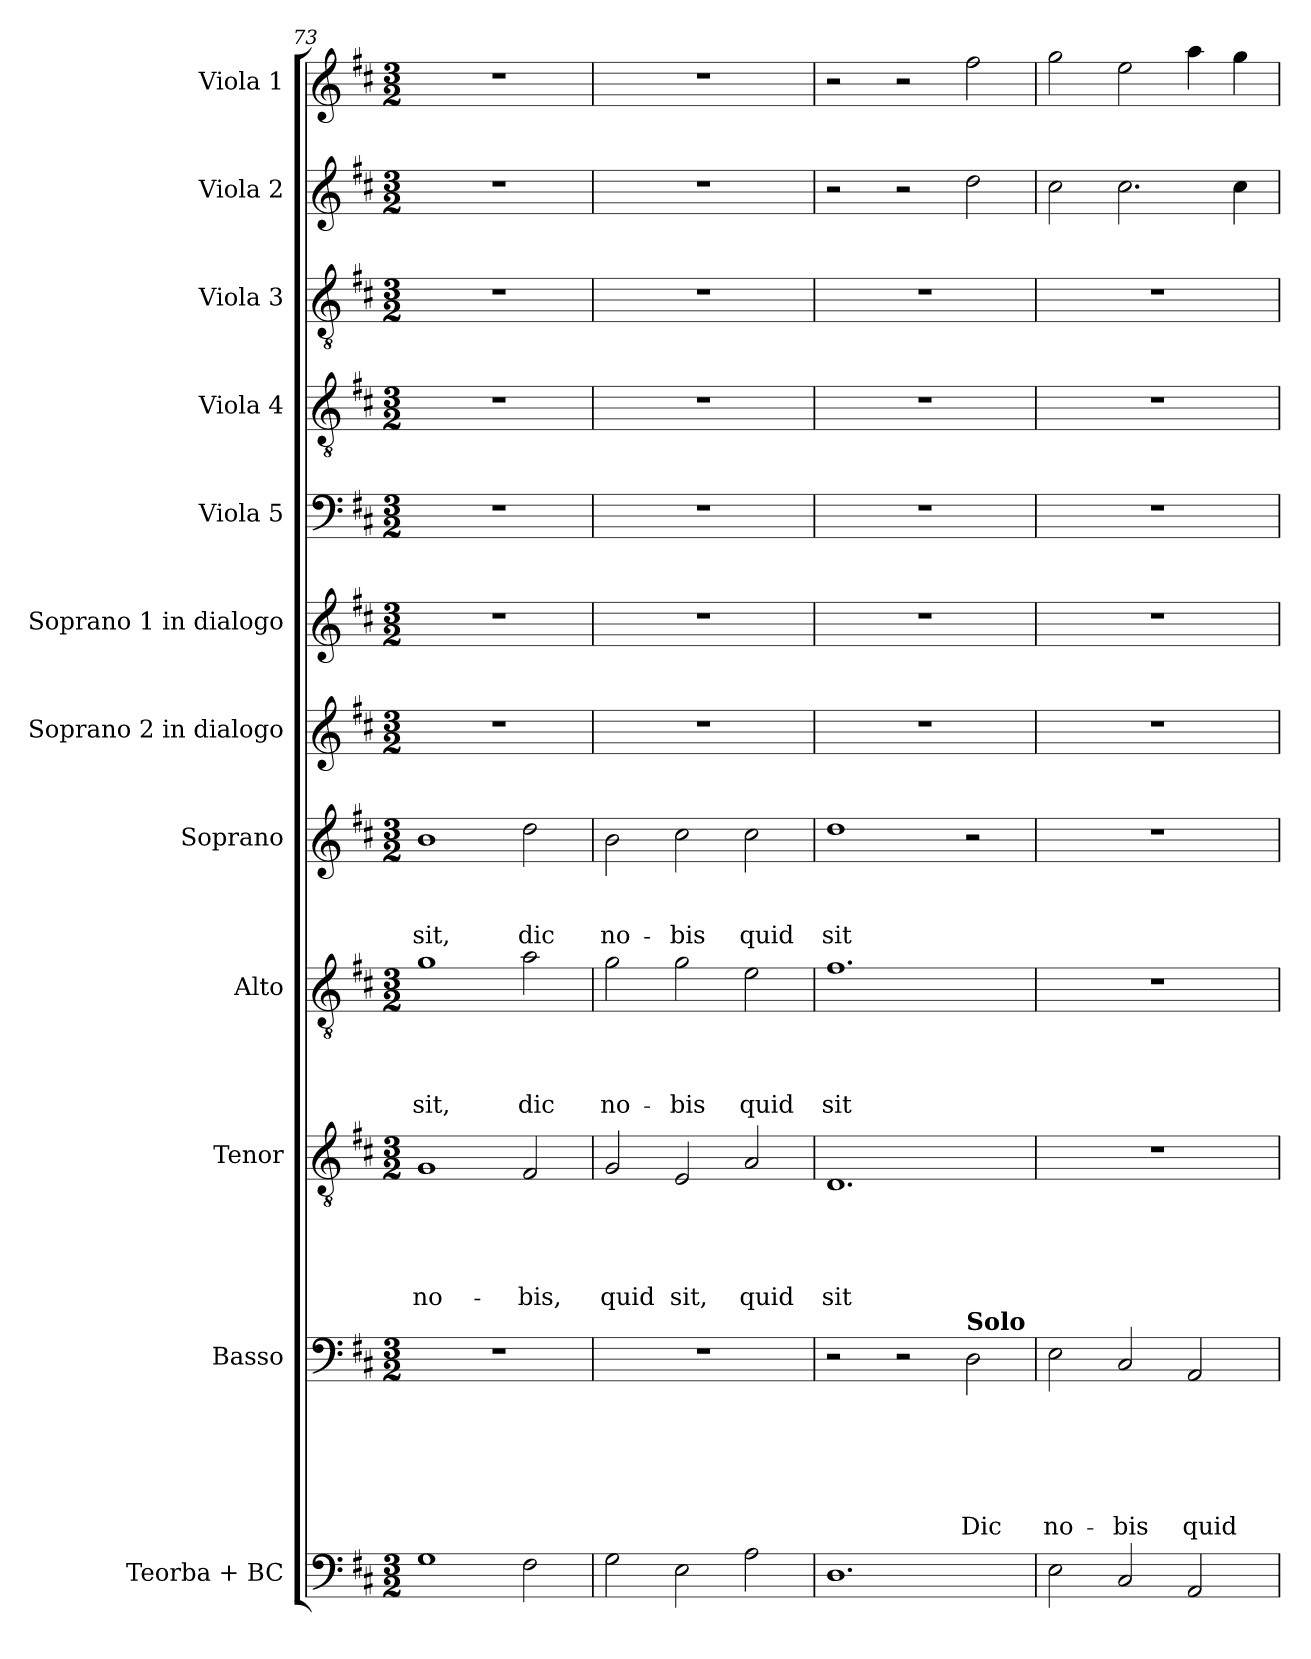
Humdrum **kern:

**kern	**kern	**text	**text	**text	**text	**text	**text	**kern	**text	**text	**text	**text	**text	**kern	**text	**text	**text	**text	**kern	**text	**text	**text	**kern	**kern	**kern	**kern	**kern	**kern	**kern
*part12	*part11	*part11	*part11	*part11	*part11	*part11	*part11	*part10	*part10	*part10	*part10	*part10	*part10	*part9	*part9	*part9	*part9	*part9	*part8	*part8	*part8	*part8	*part7	*part6	*part5	*part4	*part3	*part2	*part1
*staff12	*staff11	*staff11	*staff11	*staff11	*staff11	*staff11	*staff11	*staff10	*staff10	*staff10	*staff10	*staff10	*staff10	*staff9	*staff9	*staff9	*staff9	*staff9	*staff8	*staff8	*staff8	*staff8	*staff7	*staff6	*staff5	*staff4	*staff3	*staff2	*staff1
*I"Teorba + BC	*I"Basso	*	*	*	*	*	*	*I"Tenor	*	*	*	*	*	*I"Alto	*	*	*	*	*I"Soprano	*	*	*	*I"Soprano 2 in dialogo	*I"Soprano 1 in dialogo	*I"Viola 5	*I"Viola 4	*I"Viola 3	*I"Viola 2	*I"Viola 1
*	*I'B	*	*	*	*	*	*	*I'T	*	*	*	*	*	*I'A	*	*	*	*	*I'S	*	*	*	*I'S2	*I'S1	*I'Vl5	*I'Vl4	*I'Vl3	*I'Vl2	*I'vl1
*clefF4	*clefF4	*	*	*	*	*	*	*clefGv2	*	*	*	*	*	*clefGv2	*	*	*	*	*clefG2	*	*	*	*clefG2	*clefG2	*clefF4	*clefGv2	*clefGv2	*clefG2	*clefG2
*k[f#c#]	*k[f#c#]	*	*	*	*	*	*	*k[f#c#]	*	*	*	*	*	*k[f#c#]	*	*	*	*	*k[f#c#]	*	*	*	*k[f#c#]	*k[f#c#]	*k[f#c#]	*k[f#c#]	*k[f#c#]	*k[f#c#]	*k[f#c#]
*D:	*D:	*	*	*	*	*	*	*D:	*	*	*	*	*	*D:	*	*	*	*	*D:	*	*	*	*D:	*D:	*D:	*D:	*D:	*D:	*D:
*M3/2	*M3/2	*	*	*	*	*	*	*M3/2	*	*	*	*	*	*M3/2	*	*	*	*	*M3/2	*	*	*	*M3/2	*M3/2	*M3/2	*M3/2	*M3/2	*M3/2	*M3/2
=73	=73	=73	=73	=73	=73	=73	=73	=73	=73	=73	=73	=73	=73	=73	=73	=73	=73	=73	=73	=73	=73	=73	=73	=73	=73	=73	=73	=73	=73
!	!	!	!	!	!	!	!	!	!	!	!	!	!LO:LY:b	!	!	!	!	!LO:LY:b	!	!	!	!LO:LY:b	!	!	!	!	!	!	!
1G	1.r	.	.	.	.	.	.	1G	.	.	.	.	no-	1g	.	.	.	sit,	1b	.	.	sit,	1.r	1.r	1.r	1.r	1.r	1.r	1.r
!	!	!	!	!	!	!	!	!	!	!	!	!	!LO:LY:b	!	!	!	!	!LO:LY:b	!	!	!	!LO:LY:b	!	!	!	!	!	!	!
2F#\	.	.	.	.	.	.	.	2F#/	.	.	.	.	-bis,	2a\	.	.	.	dic	2dd\	.	.	dic	.	.	.	.	.	.	.
=74	=74	=74	=74	=74	=74	=74	=74	=74	=74	=74	=74	=74	=74	=74	=74	=74	=74	=74	=74	=74	=74	=74	=74	=74	=74	=74	=74	=74	=74
!	!	!	!	!	!	!	!	!	!	!	!	!	!LO:LY:b	!	!	!	!	!LO:LY:b	!	!	!	!LO:LY:b	!	!	!	!	!	!	!
2G\	1.r	.	.	.	.	.	.	2G/	.	.	.	.	quid	2g\	.	.	.	no-	2b\	.	.	no-	1.r	1.r	1.r	1.r	1.r	1.r	1.r
!	!	!	!	!	!	!	!	!	!	!	!	!	!LO:LY:b	!	!	!	!	!LO:LY:b	!	!	!	!LO:LY:b	!	!	!	!	!	!	!
2E\	.	.	.	.	.	.	.	2E/	.	.	.	.	sit,	2g\	.	.	.	-bis	2cc#\	.	.	-bis	.	.	.	.	.	.	.
!	!	!	!	!	!	!	!	!	!	!	!	!	!LO:LY:b	!	!	!	!	!LO:LY:b	!	!	!	!LO:LY:b	!	!	!	!	!	!	!
2A\	.	.	.	.	.	.	.	2A/	.	.	.	.	quid	2e\	.	.	.	quid	2cc#\	.	.	quid	.	.	.	.	.	.	.
=75	=75	=75	=75	=75	=75	=75	=75	=75	=75	=75	=75	=75	=75	=75	=75	=75	=75	=75	=75	=75	=75	=75	=75	=75	=75	=75	=75	=75	=75
!	!	!	!	!	!	!	!	!	!	!	!	!	!LO:LY:b	!	!	!	!	!LO:LY:b	!	!	!	!LO:LY:b	!	!	!	!	!	!	!
1.D	2r	.	.	.	.	.	.	1.D	.	.	.	.	sit	1.f#	.	.	.	sit	1dd	.	.	sit	1.r	1.r	1.r	1.r	1.r	2r	2r
.	2r	.	.	.	.	.	.	.	.	.	.	.	.	.	.	.	.	.	.	.	.	.	.	.	.	.	.	2r	2r
!	!LO:TX:a:B:t=Solo	!	!	!	!	!	!	!	!	!	!	!	!	!	!	!	!	!	!	!	!	!	!	!	!	!	!	!	!
!	!	!	!	!	!	!	!LO:LY:b	!	!	!	!	!	!	!	!	!	!	!	!	!	!	!	!	!	!	!	!	!	!
.	2D\	.	.	.	.	.	Dic	.	.	.	.	.	.	.	.	.	.	.	2r	.	.	.	.	.	.	.	.	2dd\	2ff#\
=76	=76	=76	=76	=76	=76	=76	=76	=76	=76	=76	=76	=76	=76	=76	=76	=76	=76	=76	=76	=76	=76	=76	=76	=76	=76	=76	=76	=76	=76
!	!	!	!	!	!	!	!LO:LY:b	!	!	!	!	!	!	!	!	!	!	!	!	!	!	!	!	!	!	!	!	!	!
2E\	2E\	.	.	.	.	.	no-	1.r	.	.	.	.	.	1.r	.	.	.	.	1.r	.	.	.	1.r	1.r	1.r	1.r	1.r	2cc#\	2gg\
!	!	!	!	!	!	!	!LO:LY:b	!	!	!	!	!	!	!	!	!	!	!	!	!	!	!	!	!	!	!	!	!	!
2C#/	2C#/	.	.	.	.	.	-bis	.	.	.	.	.	.	.	.	.	.	.	.	.	.	.	.	.	.	.	.	2.cc#\	2ee\
!	!	!	!	!	!	!	!LO:LY:b	!	!	!	!	!	!	!	!	!	!	!	!	!	!	!	!	!	!	!	!	!	!
2AA/	2AA/	.	.	.	.	.	quid	.	.	.	.	.	.	.	.	.	.	.	.	.	.	.	.	.	.	.	.	.	4aa\
.	.	.	.	.	.	.	.	.	.	.	.	.	.	.	.	.	.	.	.	.	.	.	.	.	.	.	.	4cc#\	4gg\
=	=	=	=	=	=	=	=	=	=	=	=	=	=	=	=	=	=	=	=	=	=	=	=	=	=	=	=	=	=
*-	*-	*-	*-	*-	*-	*-	*-	*-	*-	*-	*-	*-	*-	*-	*-	*-	*-	*-	*-	*-	*-	*-	*-	*-	*-	*-	*-	*-	*-
